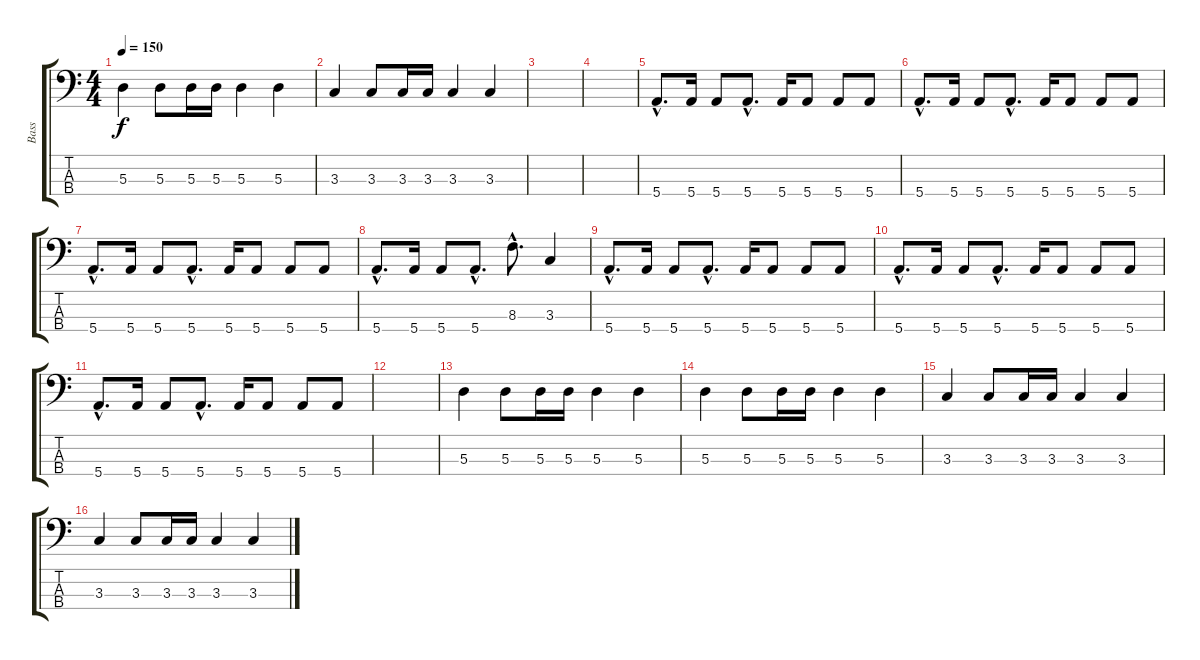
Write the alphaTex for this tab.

\track ("Bass" "Bass") {instrument electricbassfinger}
\staff {score tabs}
\tuning (G2 D2 A1 E1) {hide}
\ts (4 4)
\tempo 150
\clef f4
\ks c
5.3.4{dy f} 5.3.8 5.3.16 5.3.16 5.3.4 5.3.4 |
3.3.4 3.3.8 3.3.16 3.3.16 3.3.4 3.3.4 |
|
|
5.4{hac}.8{d} 5.4.16 5.4.8 5.4{hac}.8{d} 5.4.16 5.4.8 5.4.8 5.4.8 |
5.4{hac}.8{d} 5.4.16 5.4.8 5.4{hac}.8{d} 5.4.16 5.4.8 5.4.8 5.4.8 |
5.4{hac}.8{d} 5.4.16 5.4.8 5.4{hac}.8{d} 5.4.16 5.4.8 5.4.8 5.4.8 |
5.4{hac}.8{d} 5.4.16 5.4.8 5.4{hac}.8{d} 8.3{hac}.8{d} 3.3.4 |
5.4{hac}.8{d} 5.4.16 5.4.8 5.4{hac}.8{d} 5.4.16 5.4.8 5.4.8 5.4.8 |
5.4{hac}.8{d} 5.4.16 5.4.8 5.4{hac}.8{d} 5.4.16 5.4.8 5.4.8 5.4.8 |
5.4{hac}.8{d} 5.4.16 5.4.8 5.4{hac}.8{d} 5.4.16 5.4.8 5.4.8 5.4.8 |
|
5.3.4 5.3.8 5.3.16 5.3.16 5.3.4 5.3.4 |
5.3.4 5.3.8 5.3.16 5.3.16 5.3.4 5.3.4 |
3.3.4 3.3.8 3.3.16 3.3.16 3.3.4 3.3.4 |
3.3.4 3.3.8 3.3.16 3.3.16 3.3.4 3.3.4
